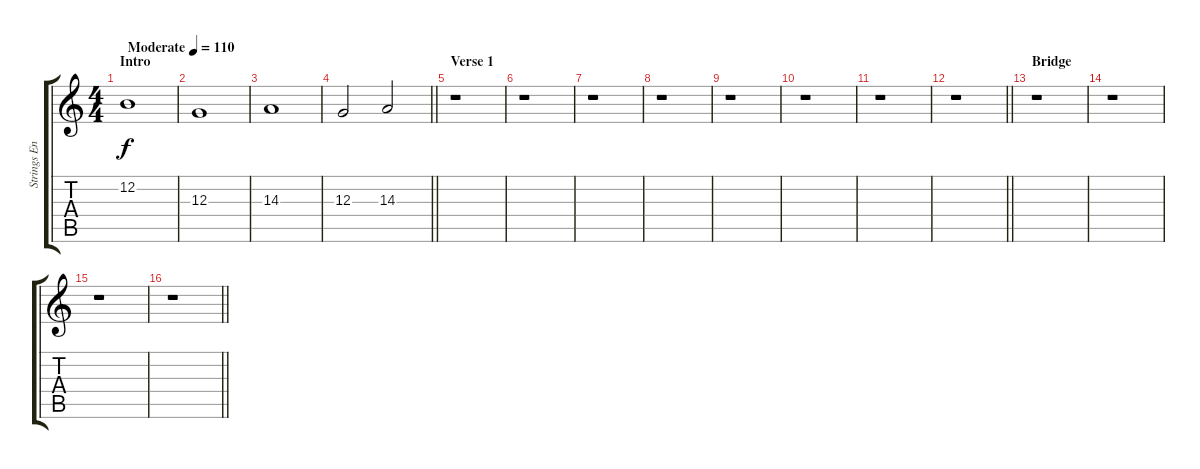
\track ("Strings Ensable" "Strings En") {instrument synthstrings1}
\staff {score tabs}
\tuning (E4 B3 G3 D3 A2 E2) {hide}
\ts (4 4)
\section ("" "Intro")
\tempo (110 "Moderate")
\clef g2
\ks c
12.2.1{dy f instrument synthstrings1} |
12.3.1 |
14.3.1 |
\barLineRight lightlight
12.3.2 14.3.2 |
\section ("" "Verse 1")
r.1 |
r.1 |
r.1 |
r.1 |
r.1 |
r.1 |
r.1 |
\barLineRight lightlight
r.1 |
\section ("" "Bridge")
r.1 |
r.1 |
r.1 |
\barLineRight lightlight
r.1
